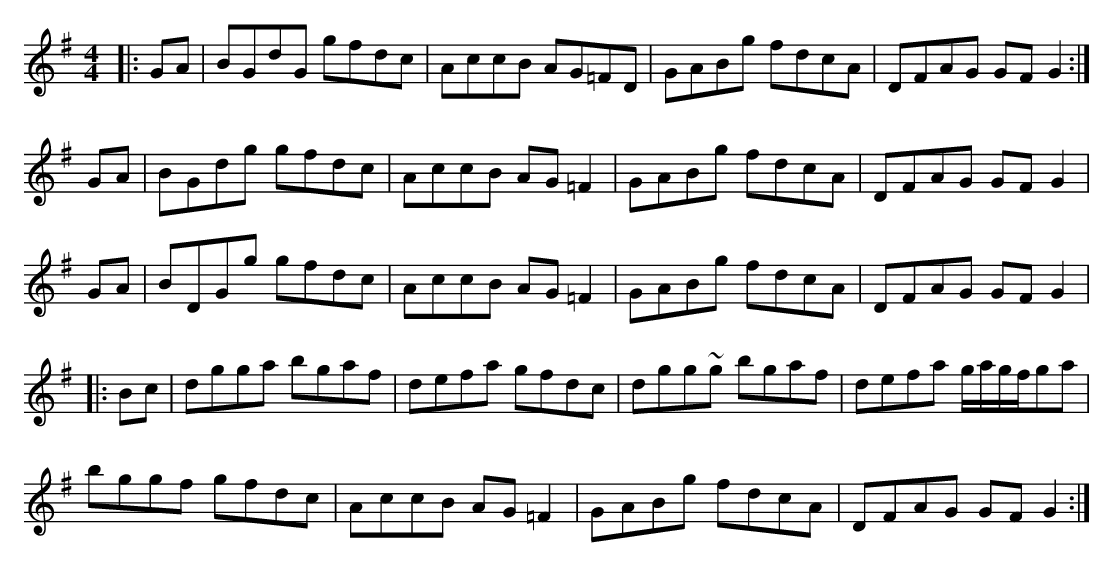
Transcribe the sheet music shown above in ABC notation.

X:1
M:4/4
K:G
|:GA|BGdG gfdc|AccB AG=FD|GABg fdcA|DFAG GFG2:|
GA|BGdg gfdc|AccB AG=F2|GABg fdcA|DFAG GFG2|
GA|BDGg gfdc|AccB AG=F2|GABg fdcA|DFAG GFG2|
|:Bc|dgga bgaf|defa gfdc|dgg~g bgaf|defa g/a/g/f/ga|
bggf gfdc|AccB AG=F2|GABg fdcA|DFAG GFG2:|
